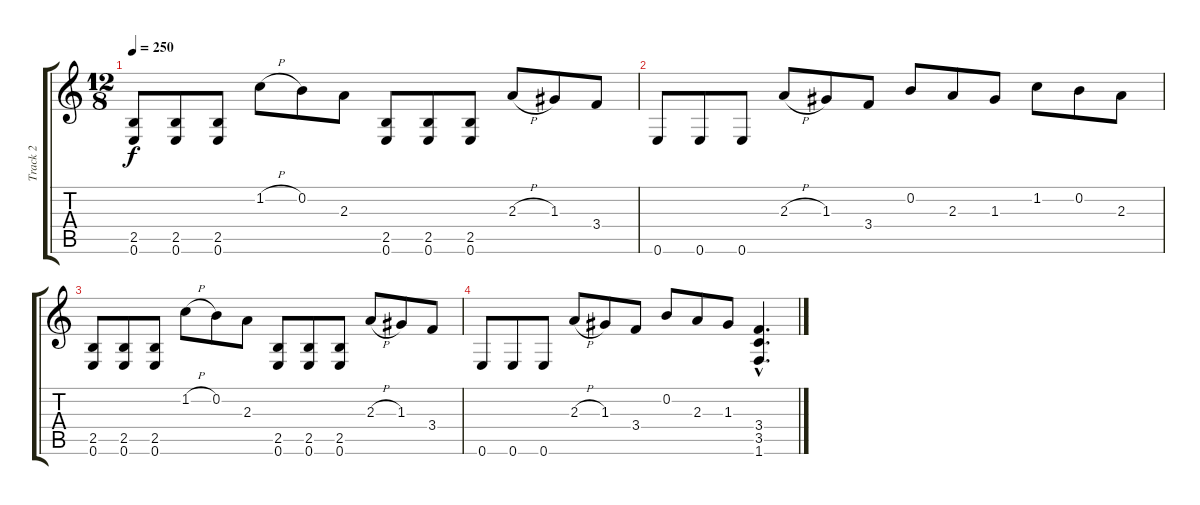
\track ("Track 2" "Track 2") {instrument overdrivenguitar}
\staff {score tabs}
\tuning (E4 B3 G3 D3 A2 E2) {hide}
\ts (12 8)
\tempo 250
\clef g2
\ks c
(2.5 0.6).8{dy f} (2.5 0.6).8 (2.5 0.6).8 1.2{h}.8 0.2.8 2.3.8 (2.5 0.6).8 (2.5 0.6).8 (2.5 0.6).8 2.3{h}.8 1.3.8 3.4.8 |
0.6.8 0.6.8 0.6.8 2.3{h}.8 1.3.8 3.4.8 0.2.8 2.3.8 1.3.8 1.2.8 0.2.8 2.3.8 |
(2.5 0.6).8 (2.5 0.6).8 (2.5 0.6).8 1.2{h}.8 0.2.8 2.3.8 (2.5 0.6).8 (2.5 0.6).8 (2.5 0.6).8 2.3{h}.8 1.3.8 3.4.8 |
0.6.8 0.6.8 0.6.8 2.3{h}.8 1.3.8 3.4.8 0.2.8 2.3.8 1.3.8 (3.4{hac} 3.5{hac} 1.6{hac}).4{d}
